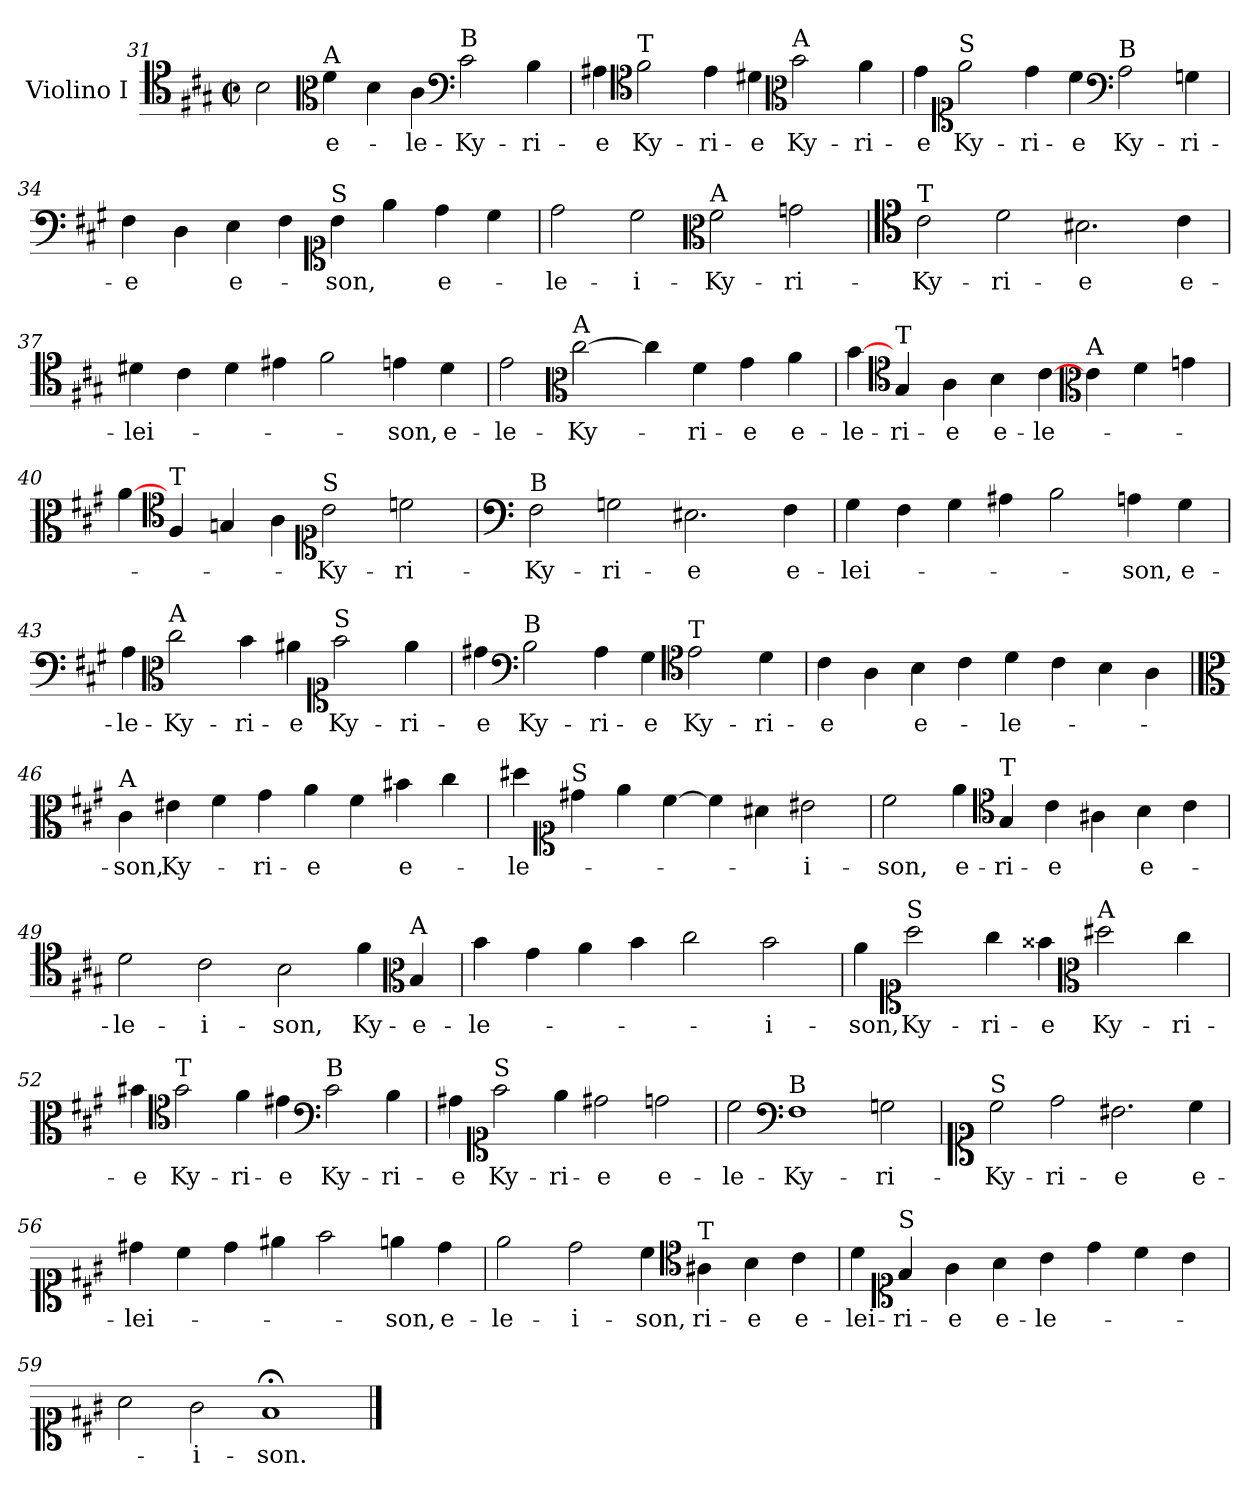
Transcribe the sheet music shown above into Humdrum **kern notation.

**kern	**text
*part1	*part1
*staff1	*staff1
*I"Violino I	*
*I'Vln. I	*
*clefC4	*
*k[f#c#g#]	*
*M4/2	*
*met(c|)	*
=31	=31
2B	.
*clefC3	*
!LO:TX:a:t=A	!
4f#	e-
4d	.
4c#	-le-
*clefF4	*
!LO:TX:a:t=B	!
2c#	Ky-
4B	-ri-
=32	=32
4A#X	-e
*clefC4	*
!LO:TX:a:t=T	!
2f#	Ky-
4e	-ri-
4d#X	-e
*clefC3	*
!LO:TX:a:t=A	!
2b	Ky-
4a	-ri-
=33	=33
4g#	-e
*clefC1	*
!LO:TX:a:t=S	!
2ee	Ky-
4dd	-ri-
4cc#	-e
*clefF4	*
!LO:TX:a:t=B	!
2A	Ky-
4Gn	-ri-
=34	=34
4F#	-e
4D	.
4E	e-
4F#	.
*clefC1	*
!LO:TX:a:t=S	!
4b	-son,
4ee	.
4dd	e-
4cc#	.
=35	=35
2dd	-le-
2cc#	-i-
*clefC3	*
!LO:TX:a:t=A	!
2f#	Ky-
2gn	-ri-
=36	=36
*clefC4	*
!LO:TX:a:t=T	!
2c#	Ky-
2d	-ri-
2.B#X	-e
4c#	e-
=37	=37
4d#X	-lei-
4c#	.
4d#	.
4e#X	.
2f#	.
4en	-son,
4d#	e-
=38	=38
2e	-le-
*clefC3	*
!LO:TX:a:t=A	!
[2cc#	Ky-
4cc#]	.
4f#	-ri-
4g#	-e
4a	e-
=39	=39
[4b	-le-
*clefC4	*
!LO:TX:a:t=T	!
4G#	-ri-
4A	-e
4B	e-
[4c#	-le-
*clefC3	*
!LO:TX:a:t=A	!
4e	.
4f#	.
4gn	.
=40	=40
[4a	.
*clefC4	*
!LO:TX:a:t=T	!
4F#	.
4Gn	.
4A	.
*clefC1	*
!LO:TX:a:t=S	!
2b	Ky-
2ccn	-ri-
=41	=41
*clefF4	*
!LO:TX:a:t=B	!
2F#	Ky-
2Gn	-ri-
2.E#X	-e
4F#	e-
=42	=42
4G#	-lei-
4F#	.
4G#	.
4A#X	.
2B	.
4An	-son,
4G#	e-
=43	=43
4A	-le-
*clefC3	*
!LO:TX:a:t=A	!
2cc#	Ky-
4b	-ri-
4a#X	-e
*clefC1	*
!LO:TX:a:t=S	!
2ff#	Ky-
4ee	-ri-
=44	=44
4dd#X	-e
*clefF4	*
!LO:TX:a:t=B	!
2B	Ky-
4A	-ri-
4G#	-e
*clefC4	*
!LO:TX:a:t=T	!
2e	Ky-
4d	-ri-
=45	=45
4c#	-e
4A	.
4B	e-
4c#	.
4d	-le-
4c#	.
4B	.
4A	.
=46	=46
*clefC3	*
!LO:TX:a:t=A	!
4c#	-son,
4e#X	Ky-
4f#	.
4g#	-ri-
4a	-e
4f#	.
4b#X	e-
4cc#	.
=47	=47
4dd#X	-le-
*clefC1	*
!LO:TX:a:t=S	!
4dd#X	.
4ee	.
[4cc#	.
4cc#]	.
4a#X	.
2b#X	-i-
=48	=48
2cc#	-son,
4ee	e-
*clefC4	*
!LO:TX:a:t=T	!
4G#	-ri-
4c#	-e
4A#X	.
4B	e-
4c#	.
=49	=49
2d	-le-
2c#	-i-
2B	-son,
4f#	Ky-
*clefC3	*
!LO:TX:a:t=A	!
4B	e-
=50	=50
4b	-le-
4g#	.
4a	.
4b	.
2cc#	.
2b	-i-
=51	=51
4a	-son,
*clefC1	*
!LO:TX:a:t=S	!
2aa	Ky-
4gg#	-ri-
4ff##X	-e
*clefC3	*
!LO:TX:a:t=A	!
2dd#X	Ky-
4cc#	-ri-
=52	=52
4b#X	-e
*clefC4	*
!LO:TX:a:t=T	!
2g#	Ky-
4f#	-ri-
4e#X	-e
*clefF4	*
!LO:TX:a:t=B	!
2c#	Ky-
4B	-ri-
=53	=53
4A#X	-e
*clefC1	*
!LO:TX:a:t=S	!
2ff#	Ky-
4ee	-ri-
2dd#X	-e
2ddn	e-
=54	=54
2cc#	-le-
*clefF4	*
!LO:TX:a:t=B	!
1F#	Ky-
2Gn	-ri-
=55	=55
*clefC1	*
!LO:TX:a:t=S	!
2cc#	Ky-
2dd	-ri-
2.b#X	-e
4cc#	e-
=56	=56
4dd#X	-lei-
4cc#	.
4dd#	.
4ee#X	.
2ff#	.
4een	-son,
4dd#	e-
=57	=57
2ee	-le-
2dd	-i-
4cc#	-son,
*clefC4	*
!LO:TX:a:t=T	!
4A#	-ri-
4B	-e
4c#	e-
=58	=58
4d	-lei-
*clefC1	*
!LO:TX:a:t=S	!
4f#	-ri-
4g#	-e
4a	e-
4b	-le-
4dd	.
4cc#	.
4b	.
=59	=59
2a	.
2g#	-i-
1f#;<	-son.
==	==
*-	*-
